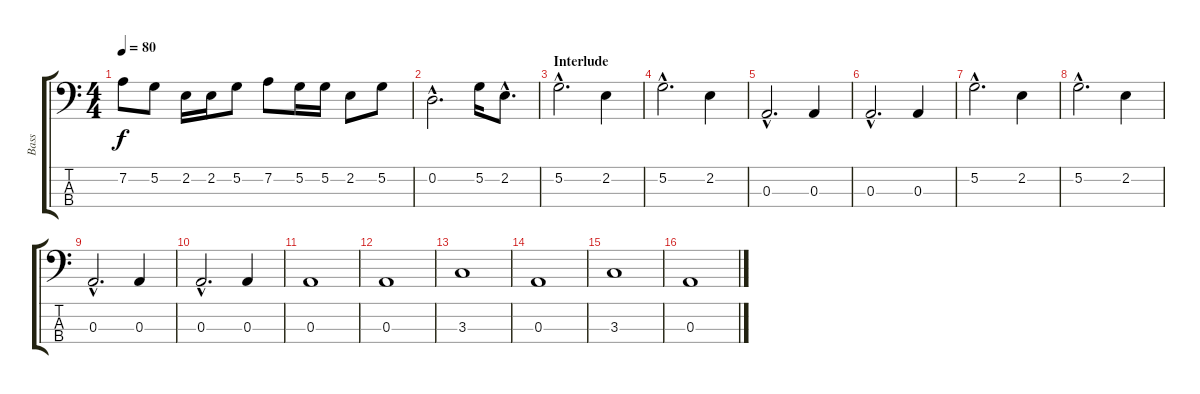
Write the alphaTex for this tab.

\track ("Bass" "Bass") {instrument fretlessbass}
\staff {score tabs}
\tuning (G2 D2 A1 E1) {hide}
\ts (4 4)
\tempo 80
\clef f4
\ks c
7.2.8{dy f} 5.2.8 2.2.16 2.2.16 5.2.8 7.2.8 5.2.16 5.2.16 2.2.8 5.2.8 |
0.2{hac}.2{d} 5.2.16 2.2{hac}.8{d} |
\section ("" "Interlude")
5.2{hac}.2{d} 2.2.4 |
5.2{hac}.2{d} 2.2.4 |
0.3{hac}.2{d} 0.3.4 |
0.3{hac}.2{d} 0.3.4 |
5.2{hac}.2{d} 2.2.4 |
5.2{hac}.2{d} 2.2.4 |
0.3{hac}.2{d} 0.3.4 |
0.3{hac}.2{d} 0.3.4 |
0.3.1 |
0.3.1 |
3.3.1 |
0.3.1 |
3.3.1 |
0.3.1
